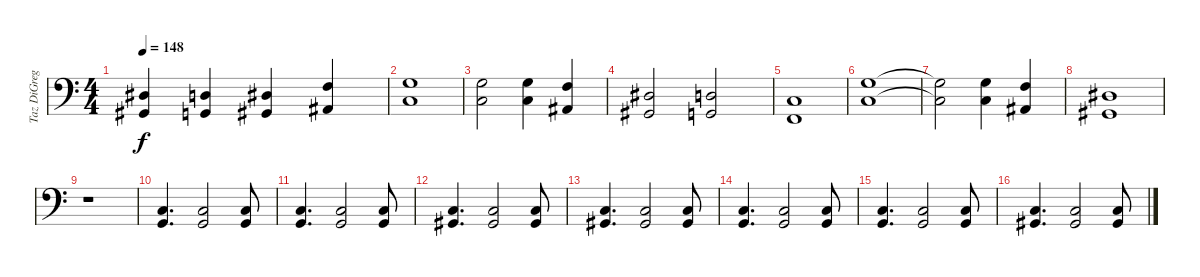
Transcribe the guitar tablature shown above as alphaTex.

\track ("Taz DiGregorio keyboards Lh" "Taz DiGreg") {instrument acousticgrandpiano}
\staff {score}
\tuning (G2 D2 A1 E1) {hide}
\ts (4 4)
\tempo 148
\clef f4
\ks c
(1.1 13.2).4{dy f} (0.1 12.2).4 (1.1 13.2).4 (3.1 15.2).4 |
(5.1 17.2).1 |
(5.1 17.2).2 (5.1 17.2).4 (3.1 15.2).4 |
(1.1 13.2).2 (0.1 12.2).2 |
(5.1 3.2).1 |
(5.1 17.2).1 |
(5.1{t} 17.2{t}).2 (5.1 17.2).4 (3.1 15.2).4 |
(1.1 13.2).1 |
r.1 |
(5.1 5.2).4{d volume 7} (5.1 5.2).2 (5.1 5.2).8 |
(5.1 5.2).4{d} (5.1 5.2).2 (5.1 5.2).8 |
(5.1 6.2).4{d} (5.1 6.2).2 (5.1 6.2).8 |
(5.1 6.2).4{d} (5.1 6.2).2 (5.1 6.2).8 |
(5.1 5.2).4{d} (5.1 5.2).2 (5.1 5.2).8 |
(5.1 5.2).4{d} (5.1 5.2).2 (5.1 5.2).8 |
(5.1 6.2).4{d} (5.1 6.2).2 (5.1 6.2).8
